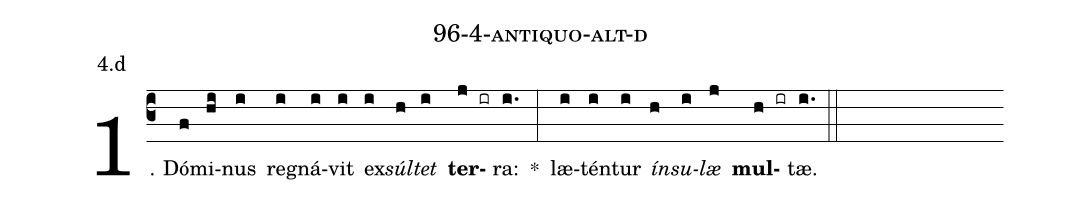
name: 96-4-antiquo-alt-d;
annotation: 4.d;
%%
(c3)1. Dó(f)mi(hi)nus(i) re(i)gná(i)vit(i) ex(i)<i>súl</i>(h)<i>tet</i>(i) <b>ter</b>(j ir)ra:(i.) *(:) læ(i)tén(i)tur(i) <i>ín</i>(h)<i>su</i>(i)<i>læ</i>(j) <b>mul</b>(h ir)tæ.(i.) (::)
